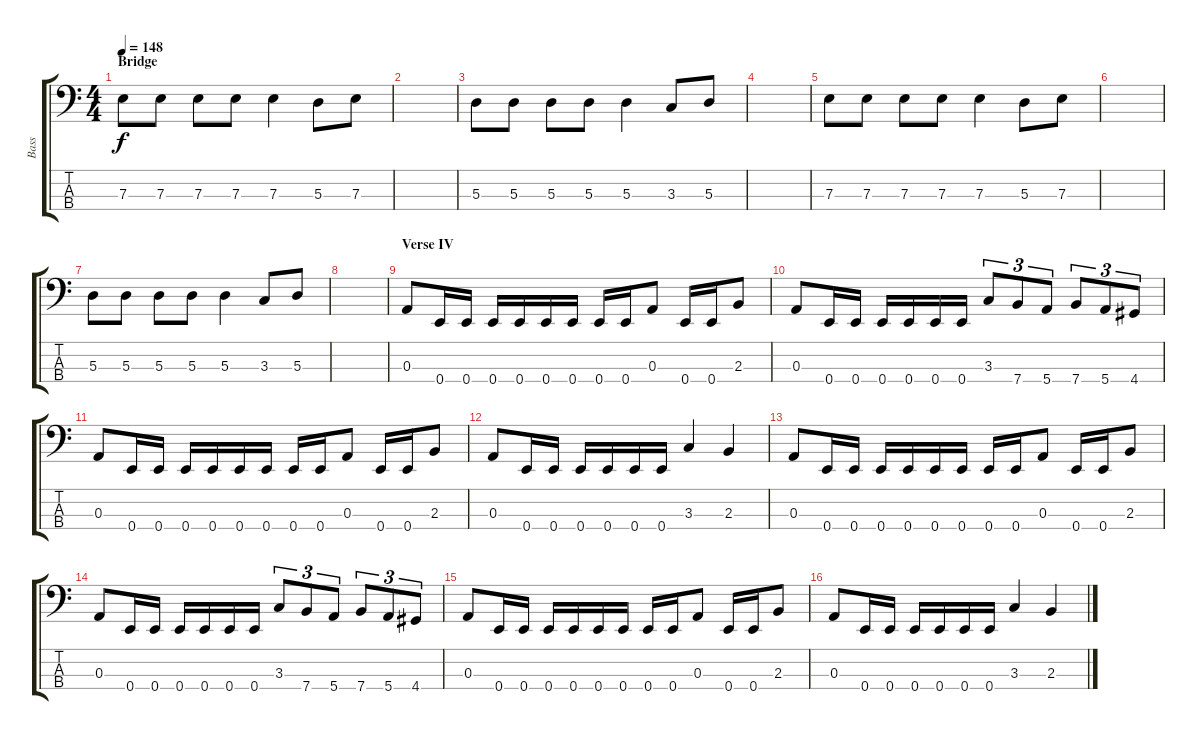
\track ("Bass" "Bass") {instrument electricbassfinger}
\staff {score tabs}
\tuning (G2 D2 A1 E1) {hide}
\ts (4 4)
\section ("" "Bridge")
\tempo 148
\clef f4
\ks c
7.3.8{dy f} 7.3.8 7.3.8 7.3.8 7.3.4 5.3.8 7.3.8 |
|
5.3.8 5.3.8 5.3.8 5.3.8 5.3.4 3.3.8 5.3.8 |
|
7.3.8 7.3.8 7.3.8 7.3.8 7.3.4 5.3.8 7.3.8 |
|
5.3.8 5.3.8 5.3.8 5.3.8 5.3.4 3.3.8 5.3.8 |
|
\section ("" "Verse IV")
0.3.8 0.4.16 0.4.16 0.4.16 0.4.16 0.4.16 0.4.16 0.4.16 0.4.16 0.3.8 0.4.16 0.4.16 2.3.8 |
0.3.8 0.4.16 0.4.16 0.4.16 0.4.16 0.4.16 0.4.16 3.3.8{tu (3 2)} 7.4.8{tu (3 2)} 5.4.8{tu (3 2)} 7.4.8{tu (3 2)} 5.4.8{tu (3 2)} 4.4.8{tu (3 2)} |
0.3.8 0.4.16 0.4.16 0.4.16 0.4.16 0.4.16 0.4.16 0.4.16 0.4.16 0.3.8 0.4.16 0.4.16 2.3.8 |
0.3.8 0.4.16 0.4.16 0.4.16 0.4.16 0.4.16 0.4.16 3.3.4 2.3.4 |
0.3.8 0.4.16 0.4.16 0.4.16 0.4.16 0.4.16 0.4.16 0.4.16 0.4.16 0.3.8 0.4.16 0.4.16 2.3.8 |
0.3.8 0.4.16 0.4.16 0.4.16 0.4.16 0.4.16 0.4.16 3.3.8{tu (3 2)} 7.4.8{tu (3 2)} 5.4.8{tu (3 2)} 7.4.8{tu (3 2)} 5.4.8{tu (3 2)} 4.4.8{tu (3 2)} |
0.3.8 0.4.16 0.4.16 0.4.16 0.4.16 0.4.16 0.4.16 0.4.16 0.4.16 0.3.8 0.4.16 0.4.16 2.3.8 |
0.3.8 0.4.16 0.4.16 0.4.16 0.4.16 0.4.16 0.4.16 3.3.4 2.3.4
